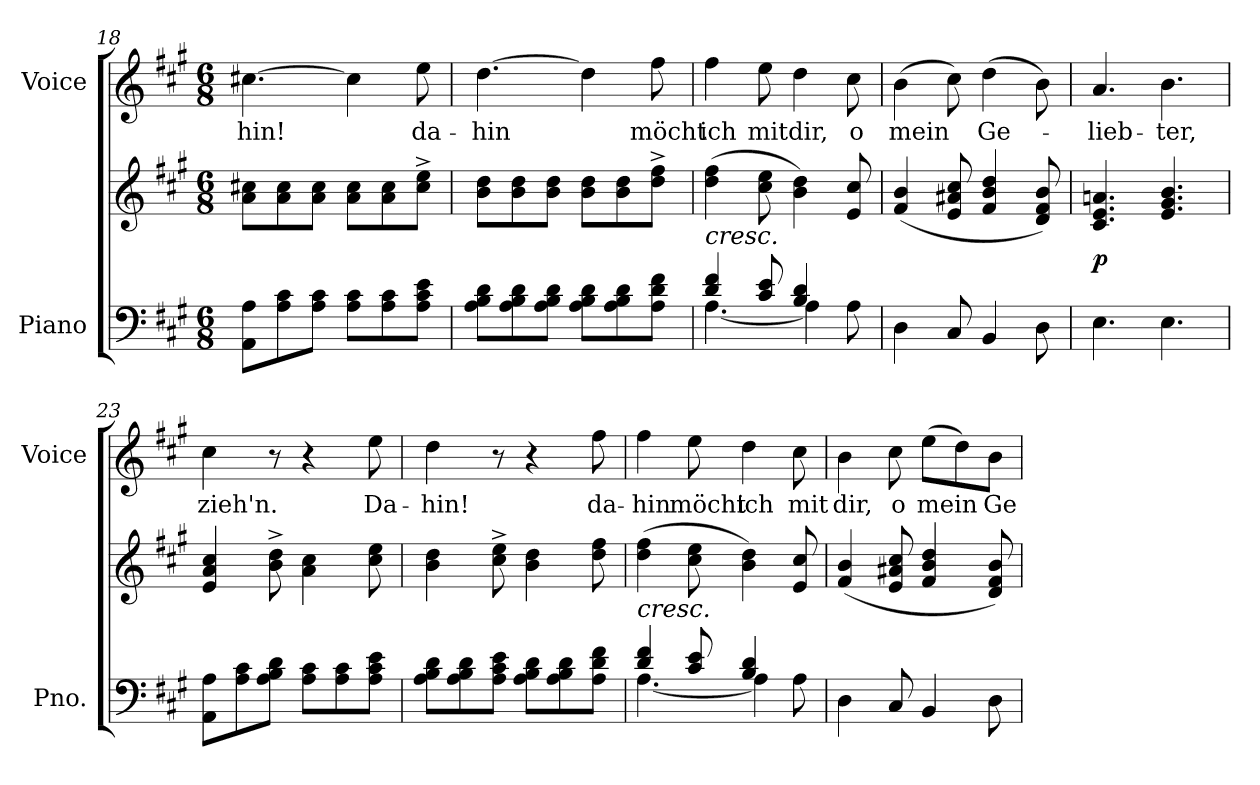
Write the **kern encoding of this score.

**kern	**kern	**dynam	**kern	**text
*part2	*part2	*part2	*part1	*part1
*staff3	*staff2	*staff2/3	*staff1	*staff1
*I"Piano	*	*	*I"Voice	*
*I'Pno.	*	*	*I'Voice	*
*clefF4	*clefG2	*	*clefG2	*
*k[f#c#g#]	*k[f#c#g#]	*	*k[f#c#g#]	*
*A:	*A:	*	*A:	*
*M6/8	*M6/8	*	*M6/8	*
=18	=18	=18	=18	=18
!	!	!	!	!LO:LY:b:color=#000000
8AAi\ 8AiL	8ai\ 8cc#XiL	.	[>4.cc#Xi\	-hin!
8Ai\ 8c#i	8ai\ 8cc#i	.	.	.
8Ai\ 8c#iJ	8ai\ 8cc#iJ	.	.	.
8Ai\ 8c#iL	8ai\ 8cc#iL	.	4cc#i\]	.
8Ai\ 8c#i	8ai\ 8cc#i	.	.	.
!	!	!	!	!LO:LY:b:color=#000000
8Ai\ 8c#i 8eiJ	8cc#i\^ 8eei^J	.	8eei\	da-
=19	=19	=19	=19	=19
!	!	!	!	!LO:LY:b:color=#000000
8Ai\ 8Bi 8diL	8bi\ 8ddiL	.	[>4.ddi\	-hin
8Ai\ 8Bi 8di	8bi\ 8ddi	.	.	.
8Ai\ 8Bi 8diJ	8bi\ 8ddiJ	.	.	.
8Ai\ 8Bi 8diL	8bi\ 8ddiL	.	4ddi\]	.
8Ai\ 8Bi 8di	8bi\ 8ddi	.	.	.
!	!	!	!	!LO:LY:b:color=#000000
8Ai\ 8di 8f#iJ	8ddi\^ 8ff#i^J	.	8ff#i\	möcht
=20	=20	=20	=20	=20
*^	*	*	*	*
!	!	!LO:TX:b:i:t=cresc.	!	!	!
!	!	!	!	!	!LO:LY:b:color=#000000
4di/ 4f#i	[<4.Ai\	(4ddi\ 4ff#i	.	4ff#i\	ich
!	!	!	!	!	!LO:LY:b:color=#000000
8c#i/ 8ei	.	8cc#i\ 8eei	.	8eei\	mit
!	!	!	!	!	!LO:LY:b:color=#000000
4Bi/ 4di	4Ai\]	4bi\ 4ddi)	.	4ddi\	dir,
!	!	!	!	!	!LO:LY:b:color=#000000
8ryy	8Ai\	8ei/ 8cc#i	.	8cc#i\	o
*v	*v	*	*	*	*
=21	=21	=21	=21	=21
*^	*	*	*	*
!	!	!	!	!	!LO:LY:b:color=#000000
*v	*v	*	*	*	*
4Di\	(4f#i/ 4bi	.	(4bi\	mein
8C#i/	8ei/ 8a#Xi 8cc#i	.	8cc#i\)	.
!	!	!	!	!LO:LY:b:color=#000000
4BBi/	4f#i/ 4bi 4ddi	.	(4ddi\	Ge-
8Di\	8di/ 8f#i 8bi)	.	8bi\)	.
=22	=22	=22	=22	=22
!	!	!	!	!LO:LY:b:color=#000000
4.Ei\	4.c#i/ 4.ei 4.ani	p	4.ai/	-lieb-
!	!	!	!	!LO:LY:b:color=#000000
4.Ei\	4.ei/ 4.g#i 4.bi	.	4.bi\	-ter,
=23	=23	=23	=23	=23
!	!	!	!	!LO:LY:b:color=#000000
8AAi\ 8AiL	4ei/ 4ai 4cc#i	.	4cc#i\	zieh'n.
8Ai\ 8c#i	.	.	.	.
8Ai\ 8Bi 8diJ	8bi\^ 8ddi^	.	8r	.
8Ai\ 8c#iL	4ai\ 4cc#i	.	4r	.
8Ai\ 8c#i	.	.	.	.
!	!	!	!	!LO:LY:b:color=#000000
8Ai\ 8c#i 8eiJ	8cc#i\ 8eei	.	8eei\	Da-
!!LO:PB:g=z
=24	=24	=24	=24	=24
!	!	!	!	!LO:LY:b:color=#000000
8Ai\ 8Bi 8diL	4bi\ 4ddi	.	4ddi\	-hin!
8Ai\ 8Bi 8di	.	.	.	.
8Ai\ 8c#i 8eiJ	8cc#i\^ 8eei^	.	8r	.
8Ai\ 8Bi 8diL	4bi\ 4ddi	.	4r	.
8Ai\ 8Bi 8di	.	.	.	.
!	!	!	!	!LO:LY:b:color=#000000
8Ai\ 8di 8f#iJ	8ddi\ 8ff#i	.	8ff#i\	da-
=25	=25	=25	=25	=25
*^	*	*	*	*
!	!	!LO:TX:b:i:t=cresc.	!	!	!
!	!	!	!	!	!LO:LY:b:color=#000000
4di/ 4f#i	[<4.Ai\	(4ddi\ 4ff#i	.	4ff#i\	-hin
!	!	!	!	!	!LO:LY:b:color=#000000
8c#i/ 8ei	.	8cc#i\ 8eei	.	8eei\	möcht
!	!	!	!	!	!LO:LY:b:color=#000000
4Bi/ 4di	4Ai\]	4bi\ 4ddi)	.	4ddi\	ich
!	!	!	!	!	!LO:LY:b:color=#000000
8ryy	8Ai\	8ei/ 8cc#i	.	8cc#i\	mit
*v	*v	*	*	*	*
=26	=26	=26	=26	=26
*^	*	*	*	*
!	!	!	!	!	!LO:LY:b:color=#000000
*v	*v	*	*	*	*
4Di\	(4f#i/ 4bi	.	4bi\	dir,
!	!	!	!	!LO:LY:b:color=#000000
8C#i/	8ei/ 8a#Xi 8cc#i	.	8cc#i\	o
!	!	!	!	!LO:LY:b:color=#000000
4BBi/	4f#i/ 4bi 4ddi	.	(8eei\L	mein
.	.	.	8ddi\)	.
!	!	!	!	!LO:LY:b:color=#000000
8Di\	8di/ 8f#i 8bi)	.	8bi\J	Ge-
=	=	=	=	=
*-	*-	*-	*-	*-
